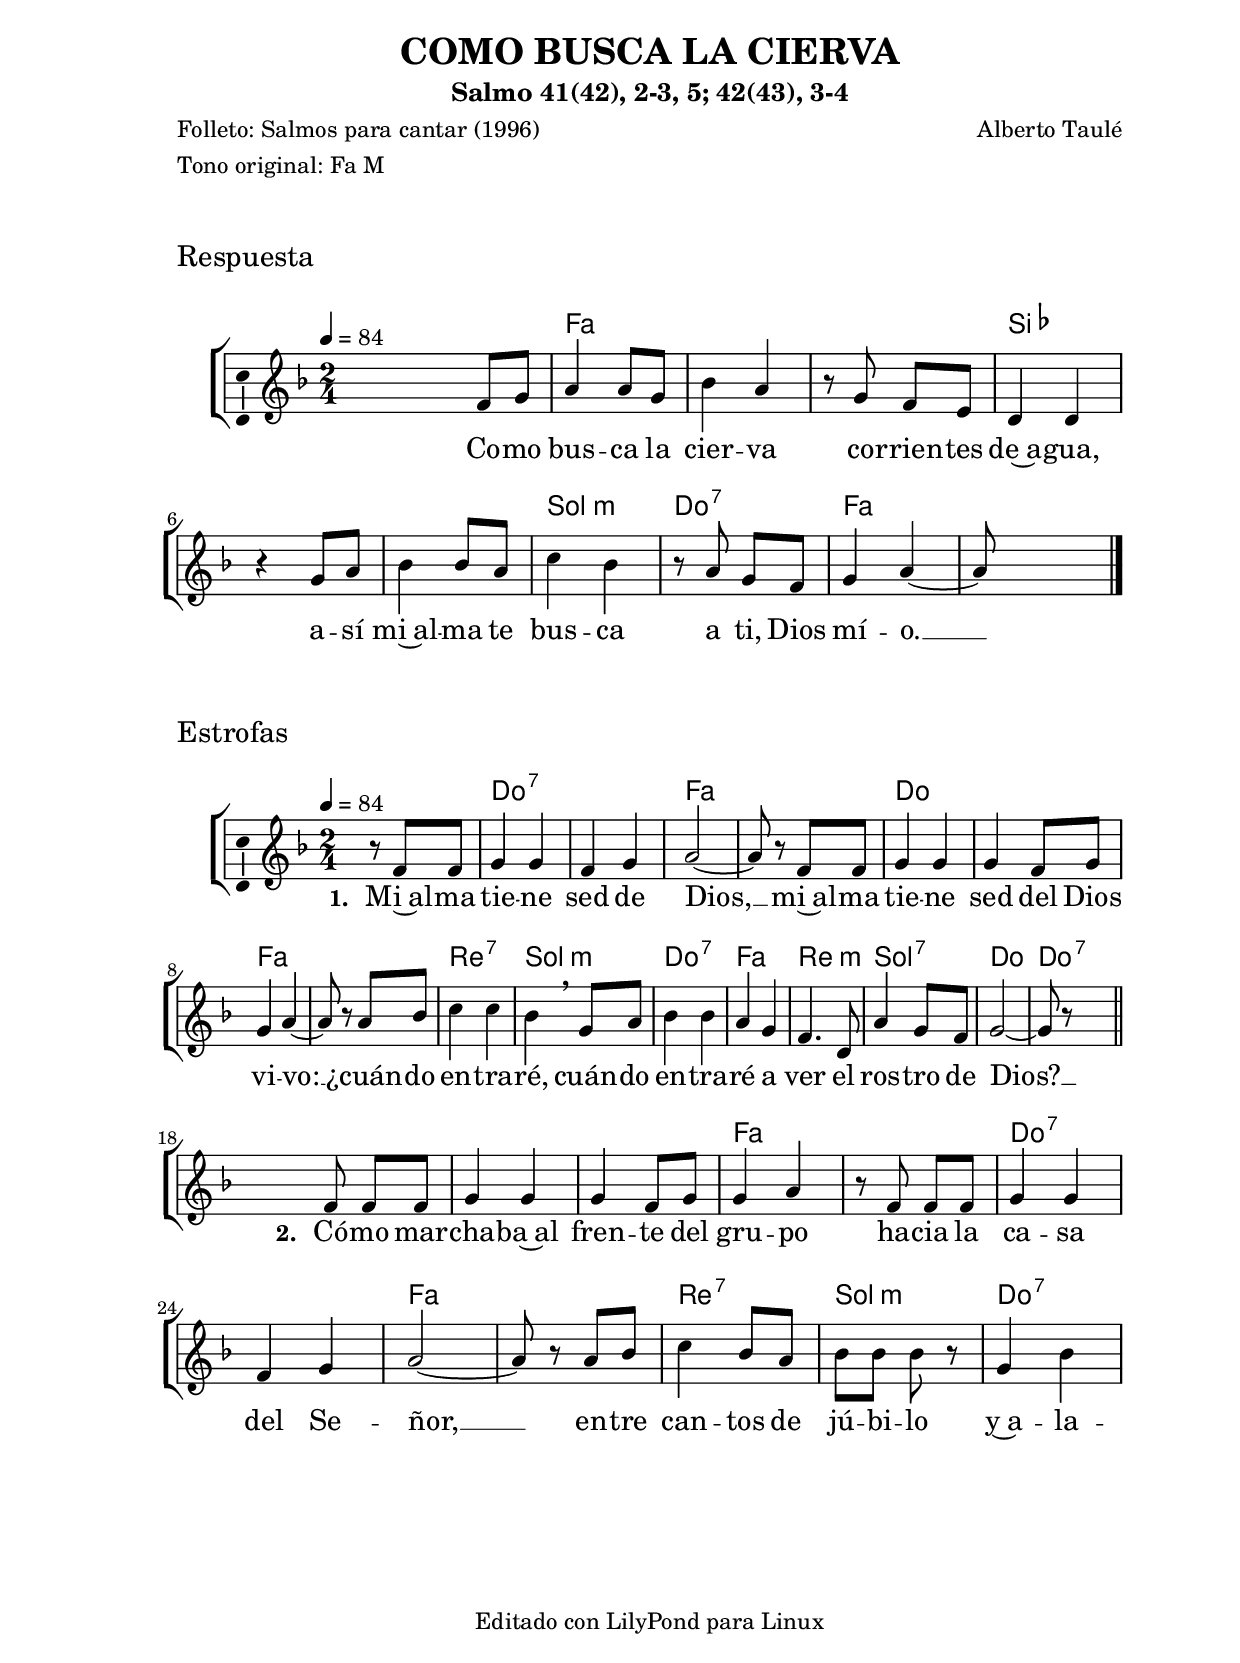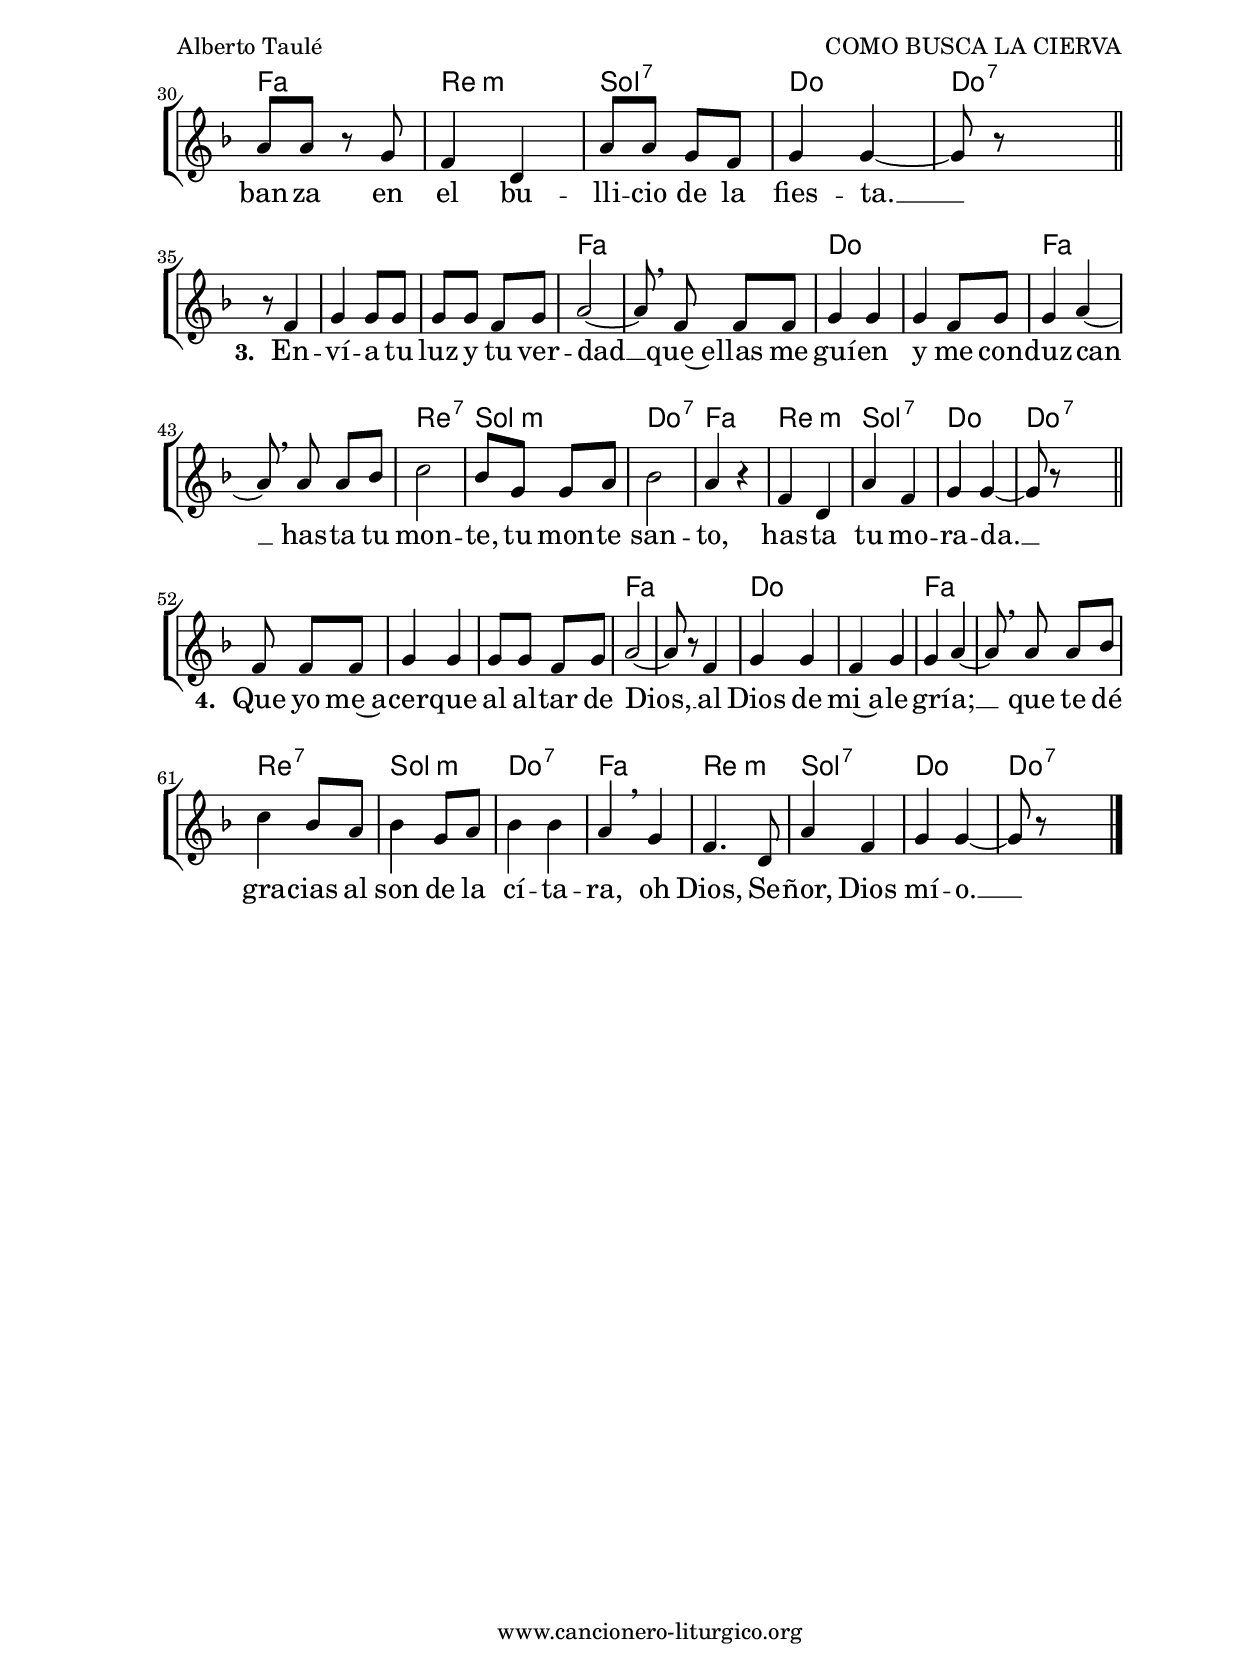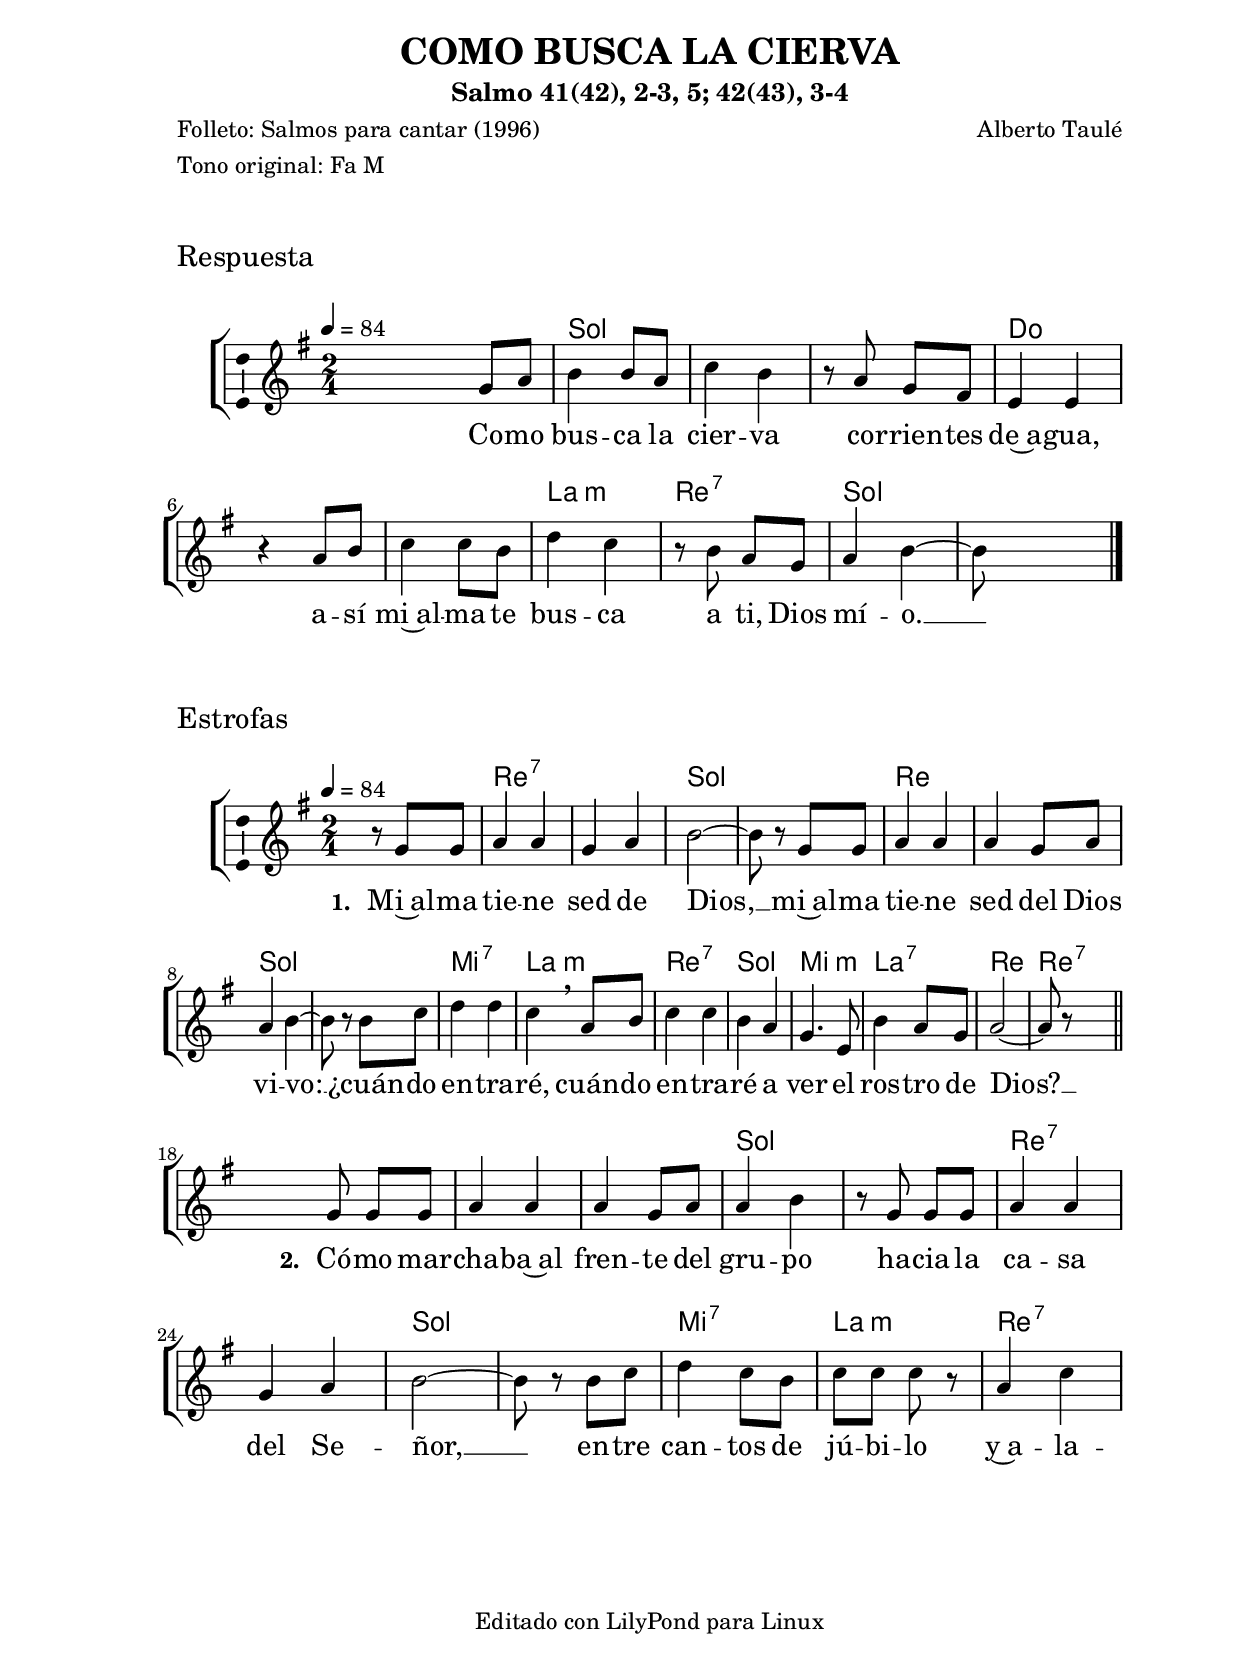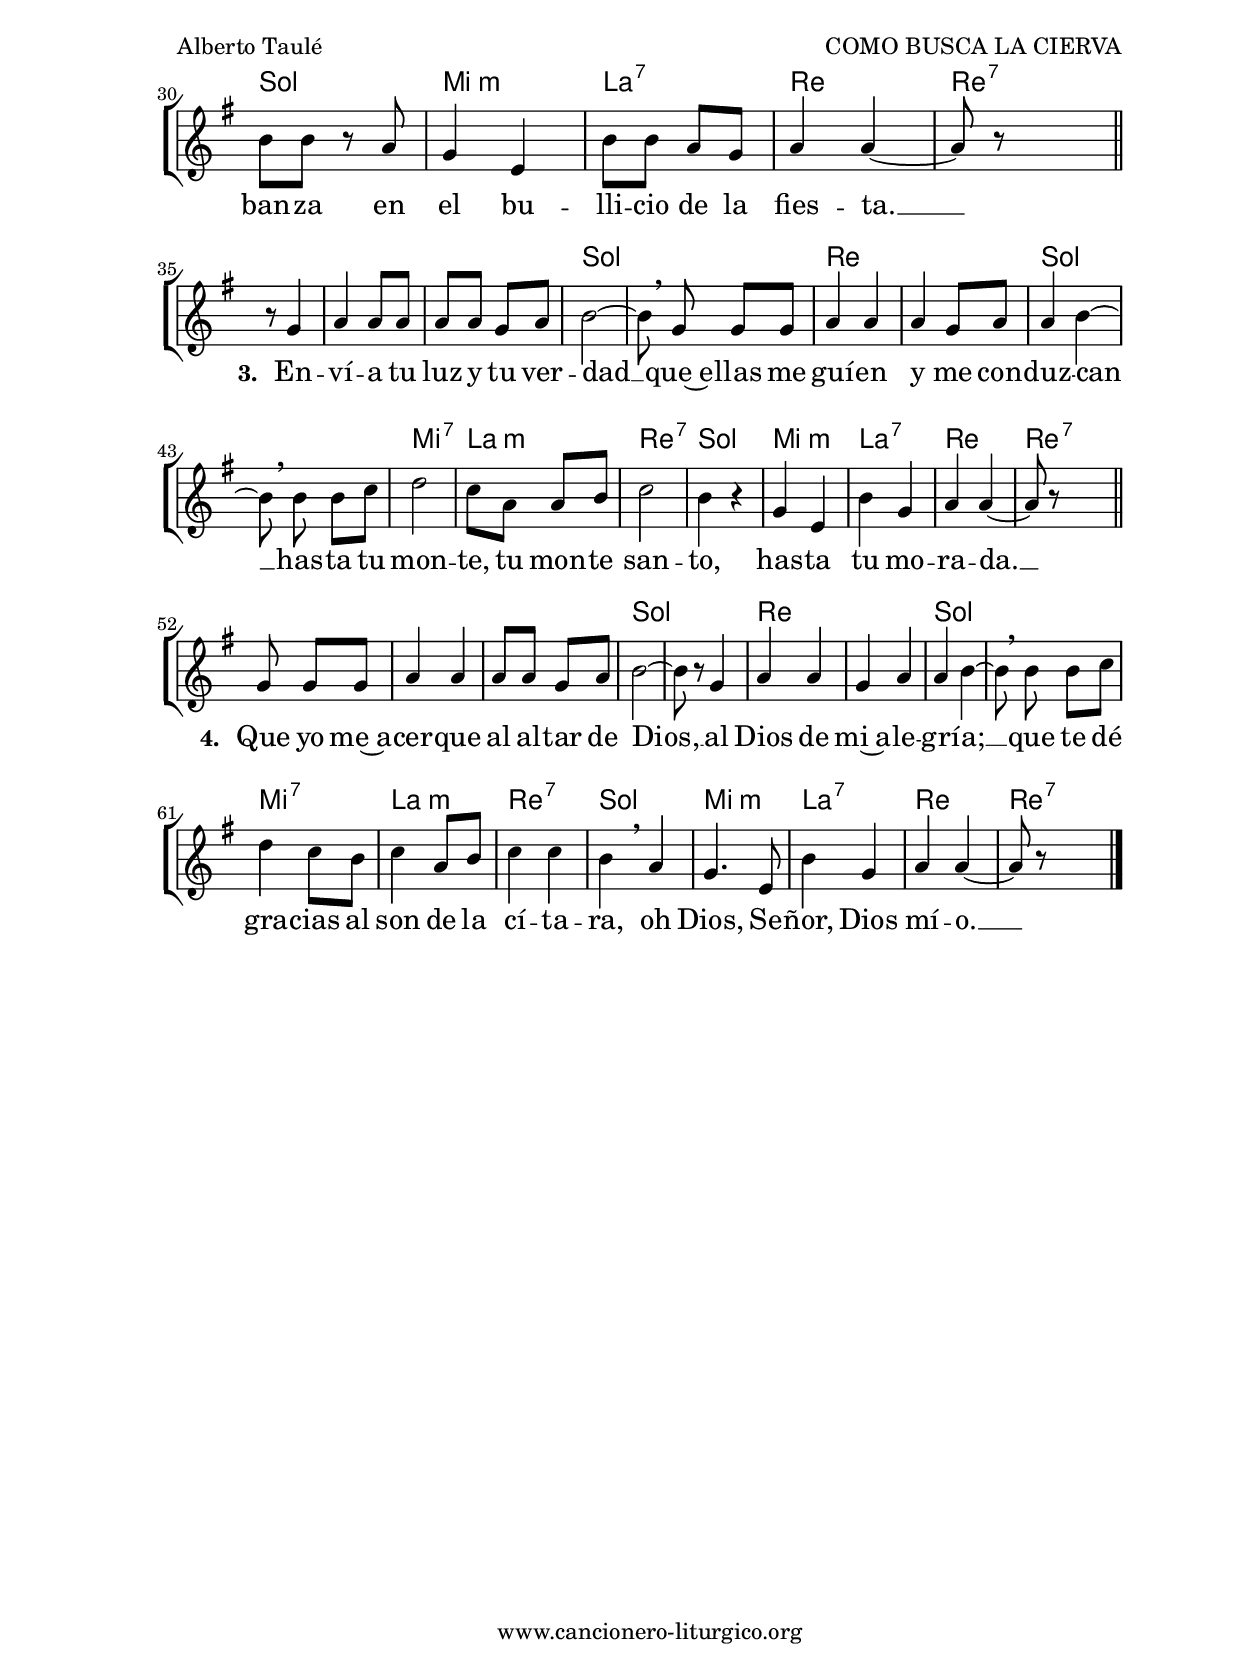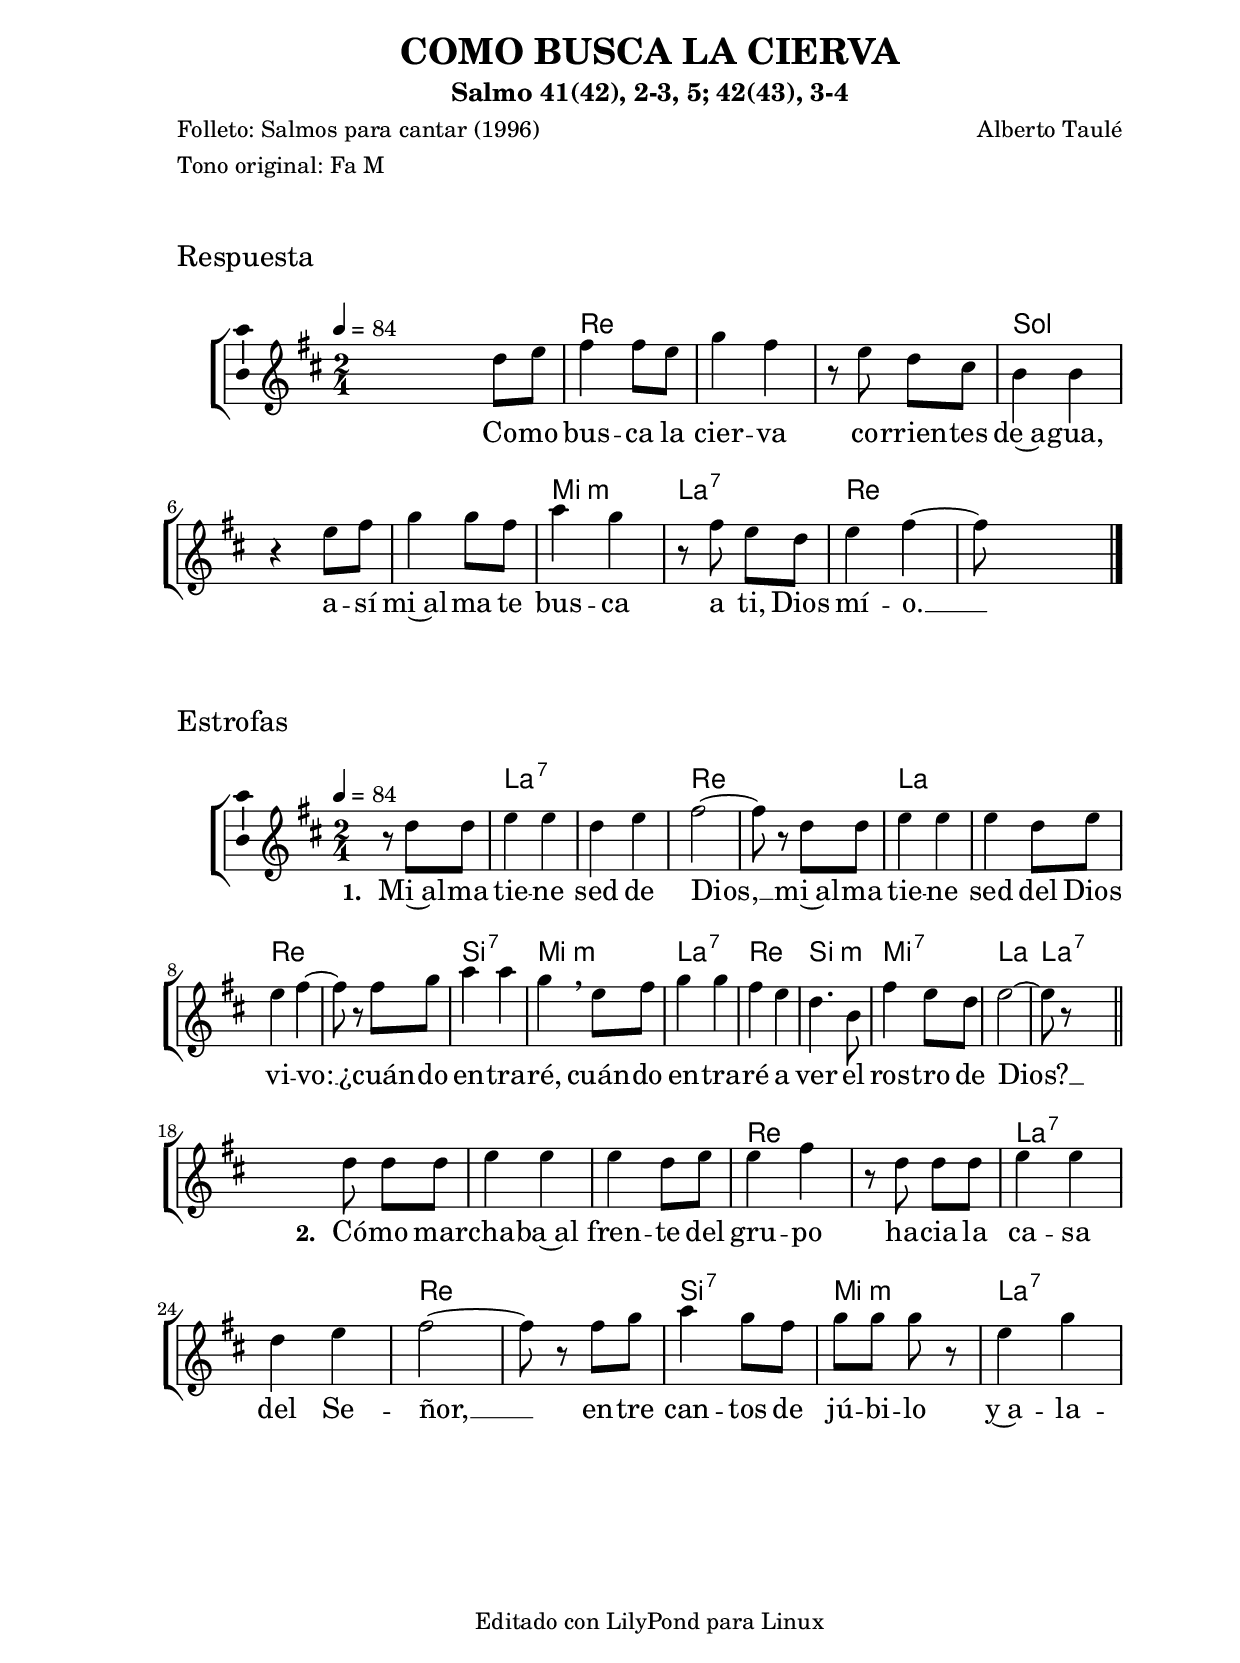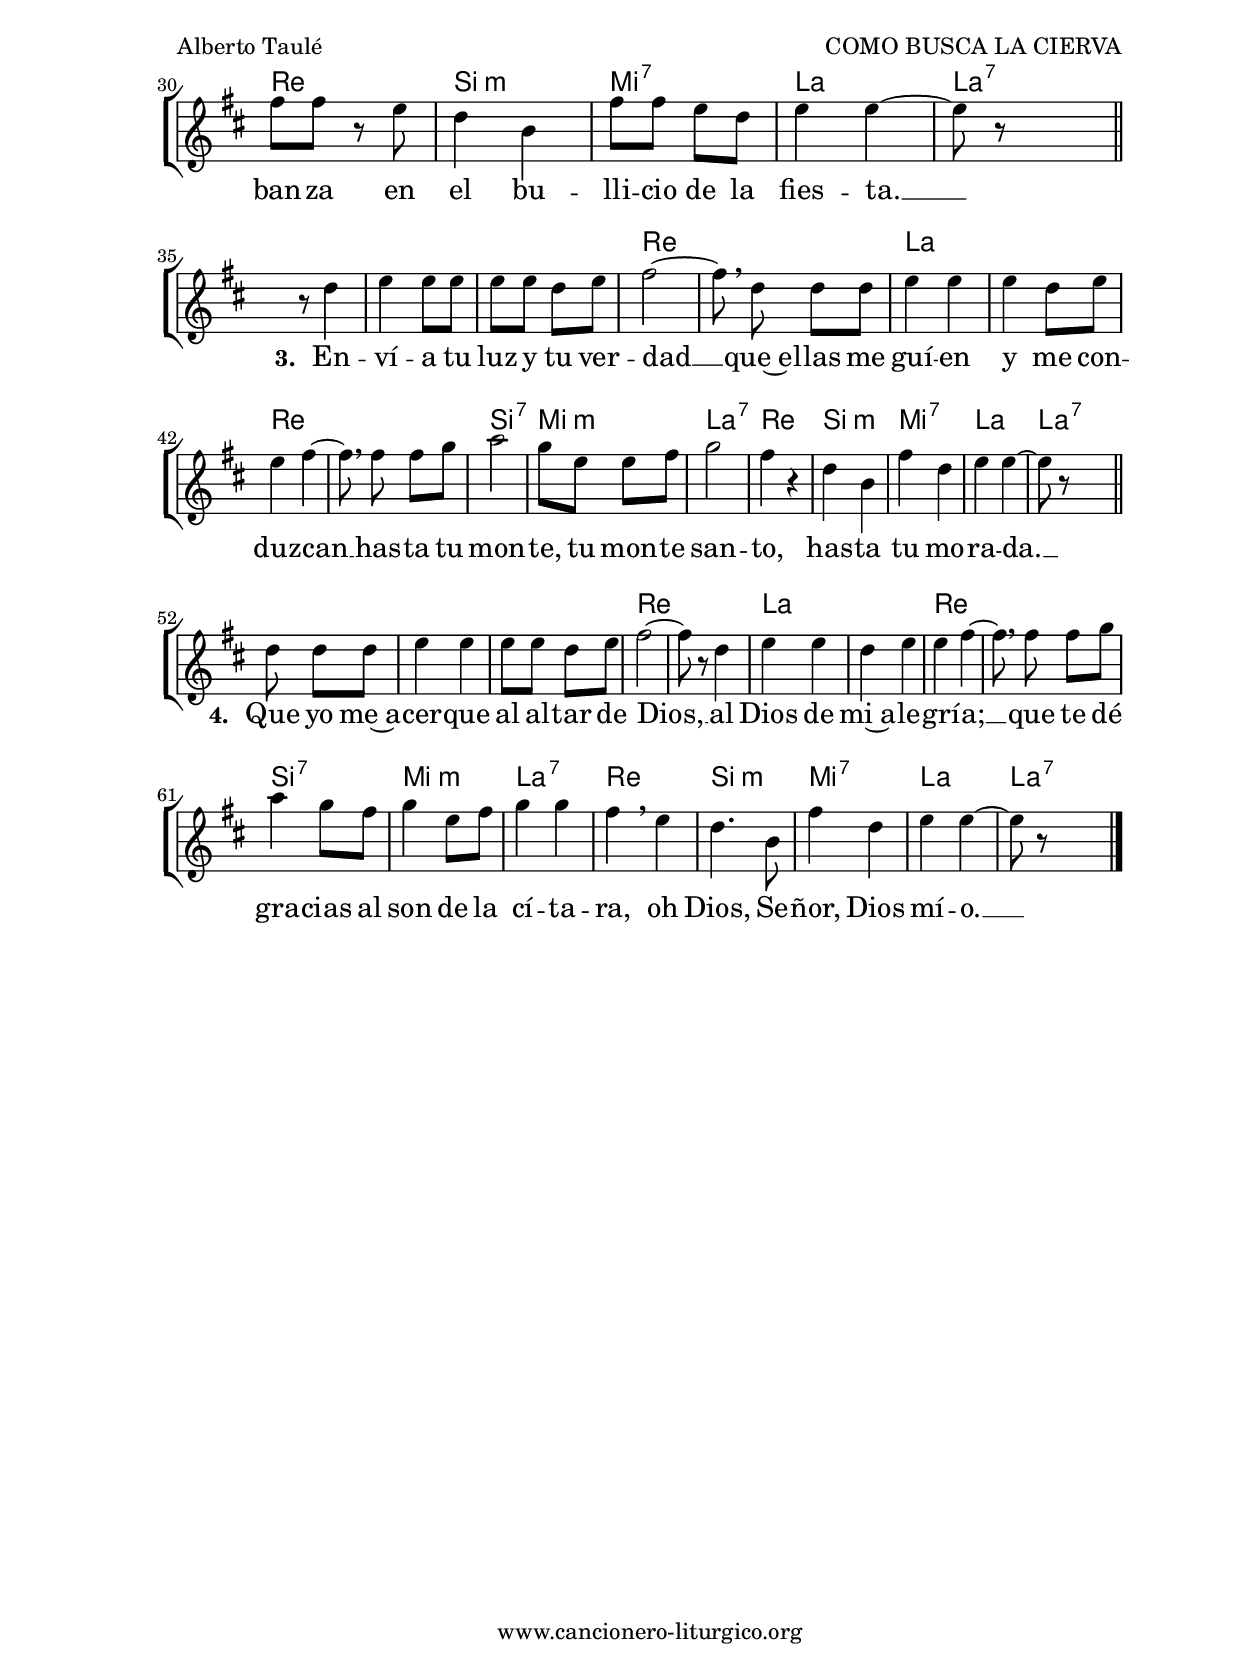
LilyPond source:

%
%para convertir .midi en .wav:
%timidity filename.midi -Ow -o finename.wav
%
%
%Para convertir de .wav a .mp3:
%lame -h -m j filename.wav
%
%
%para escuchar el midi:
%timidity nombrefichero.midi
%


%versión de lilypond para la que se ha escrito esta partitura:
\version "2.16.0"

	%Tamaño papel
	#(set-default-paper-size "a4")
	%Tamaño partitura
	#(set-global-staff-size 20)
	%No responde al pulsar sobre una nota
	#(ly:set-option 'point-and-click #f)

%parámetros del encabezamiento:
\header {
	title = "COMO BUSCA LA CIERVA"
	subtitle = "Salmo 41(42), 2-3, 5; 42(43), 3-4"
	composer = "Alberto Taulé"
	poet = "Folleto: Salmos para cantar (1996)"
	meter = "Tono original: Fa M"
	arranger = ""
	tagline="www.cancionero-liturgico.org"
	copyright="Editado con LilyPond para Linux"
	}

%parámetros asociados al papel:
\paper  {
	oddHeaderMarkup = \markup {\fill-line { \on-the-fly #not-first-page \fromproperty #'header:title \on-the-fly #not-first-page \fromproperty #'header:composer }}
	evenHeaderMarkup = \markup {\fill-line { \fromproperty #'header:composer \fromproperty #'header:title }}
	#(set-paper-size "a4")
	print-page-number = ##f
	first-page-number = 1
	print-first-page-number = ##f
	head-separation = 3.0 \cm
	top-margin = 2.0 \cm
	bottom-margin = 0.5\cm
	left-margin = 3.0 \cm
	line-width = 16.0 \cm 
	indent = 8\mm
	interscoreline = 2.\mm
	between-system-space = 15\mm
%	para que las partituras no llenen la hoja:
	ragged-bottom = ##t
%	idem para la última hoja:
	ragged-last-bottom = ##f
%	para que las partituras llenen el ancho del papel:
	ragged-last = ##f
	after-title-space = 2.5 \cm
%page-count=2
%system-count=8

	%Flexible Vertical Spacing
	markup-system-spacing =
	#'((basic-distance . 5) (minimum-distance . 3) (padding . 3))
	score-markup-spacing =
	#'((basic-distance . 15) (minimum-distance . 10) (padding . 3))
%	score-system-spacing =
%	#'((basic-distance . 15) (minimum-distance . 10) (padding . 5))
	system-system-spacing =
	#'((basic-distance . 5) (minimum-distance . 3) (padding . 3))
	markup-markup-spacing =
	#'((basic-distance . 20) (minimum-distance . 15) (padding . 3))
	last-bottom-spacing =
	#'((basic-distance . 5) (minimum-distance . 5) (padding . 3))
%	top-system-spacing =
%	#'((basic-distance . 10) (minimum-distance . 5) (padding . 3))
%	top-markup-spacing =
%	#'((basic-distance . 15) (minimum-distance . 10) (padding . 3))

	}


%parámetros que afectan a toda la partitura:
global =  {
	%clave de sol (G):
	\clef G
	%armadura:
%%%	\transpose b c'
	\key f \major
	\tempo 4=84
	\set Score.tempoHideNote = ##f
	}


%%%%%%%%%%%%%%%%%%%%%%%%%%%%%%%%%%%%%%%%%%%%%%%%%%%%%%%
%%%%%%%%%%%%%%%%%%%%%%%%%%%%%%%%%%%%%%%%%%%%%%%%%%%%%%%
%%%%%%%%%%%%%%%%%%%%%%%%%%%%%%%%%%%%%%%%%%%%%%%%%%%%%%%


acordesrespuno = {
	\italianChords
	\chordmode {
%%%	\transpose b c'
{

s2
f2 s s bes s s g:m c:7 f s

}
}
}

melodiarespuno = 
%%%	\transpose b c'
{
	\relative c'{

\time 2/4

s4 f8 g
a4 a8 g
bes4 a
r8 g8 f e
d4 d
r4 g8 a
bes4 bes8 a
c4 bes
r8 a8 g f
g4 a~
a8 s8 s4

\bar "|."
}
}


textorespuno = \lyricmode {

Co -- mo bus -- ca la cier -- va co -- rrien -- tes de~a -- gua,
a -- sí mi~al -- ma te bus -- ca a ti, Dios mí -- o. __

	}

acordesrespunoStaff = \context ChordNames = acordesrespunoStaff <<
	\set chordChanges = ##t
	\acordesrespuno
	>>


vozrespunoStaff = \context Voice = vozrespunoStaff
\with {\consists "Ambitus_engraver"}
<<
%	\set Staff.instrumentName = ""
%	\set Staff.shortInstrumentName = ""
%	\set Staff.midiInstrument = #"clarinet"
%	\set Staff.midiInstrument = #"cello"
%	\set Staff.midiInstrument = #"flute"
	\set Staff.midiInstrument = #"electric guitar (jazz)"
%	\set Staff.midiInstrument = #"english horn"
%	\set Staff.midiInstrument = #"violin"
%	\set Staff.midiInstrument = #"glockenspiel"
	\set Staff.midiMinimumVolume = #0.7
	\set Staff.midiMaximumVolume = #0.9
	\global
	\melodiarespuno
	>>

textorespunoStaff = \context Lyrics = textorespunoStaff <<
	\lyricsto vozrespunoStaff \textorespuno
	>>


%%%%%%%%%%%%%%%%%%%%%%%%%%%%%%%%%%%%%%%%%%%%%%%%%%%%%%%
%%%%%%%%%%%%%%%%%%%%%%%%%%%%%%%%%%%%%%%%%%%%%%%%%%%%%%%
%%%%%%%%%%%%%%%%%%%%%%%%%%%%%%%%%%%%%%%%%%%%%%%%%%%%%%%


acordesrespest = {
	\italianChords
	\chordmode {
%%%	\transpose b c'
{

s2
c2:7 s f s c s f s d:7 g:m c:7 f d:m g:7 c c:7

s2
c2:7 s f s c:7 s f s d:7 g:m c:7 f d:m g:7 c c:7

s2
c2:7 s f s c s f s d:7 g:m c:7 f d:m g:7 c c:7

s2
c2:7 s f s c s f s d:7 g:m c:7 f d:m g:7 c c:7

}
}
}

melodiarespest = 
%%%	\transpose b c'
{
	\relative c'{

\time 2/4

s8 r8 f8 f
g4 g
f4 g
a2~
a8 r8 f8 f
g4 g
g4 f8 g
g4 a~
a8 r8 a8 bes
c4 c
bes4 \breathe g8 a
bes4 bes
a4 g
f4. d8
a'4 g8 f
g2~
g8 r8 s4

\bar "||"
\break

s8 f8 f f
g4 g
g4 f8 g
g4 a
r8 f8 f f
g4 g

\break

f4 g
a2~
a8 r8 a8 bes
c4 bes8 a
bes8 bes bes r8
g4 bes
a8 a r8 g8
f4 d
a'8 a g f
g4 g~
g8 r8 s4

\bar "||"
\break

s8 r8 f4
g4 g8 g
g8 g f g
a2~
a8 \noBeam \breathe f8 f f
g4 g
g4 f8 g
g4 a~
a8 \noBeam \breathe a8 a bes
c2
bes8 g g a
bes2
a4 r4
f4 d
a'4 f
g4 g~
g8 r8 s4

\bar "||"
\break

s8 f8 f f
g4 g
g8 g f g
a2~
a8 r8 f4
g4 g
f4 g
g4 a~
a8 \noBeam \breathe a8 a bes
c4 bes8 a
bes4 g8 a
bes4 bes
a4 \breathe g
f4. d8
a'4 f
g4 g~
g8 r8 s4

\bar "|."
}
}


textorespest = \lyricmode {

\set stanza =#"1. " Mi~al -- ma tie -- ne sed de Dios, __
mi~al -- ma tie -- ne sed del Dios vi -- vo: __
¿cuán -- do en -- tra -- ré, cuán -- do en -- tra -- ré a ver el ros -- tro de Dios? __

\set stanza =#"2. " Có -- mo mar -- cha -- ba~al fren -- te del gru -- po
ha -- cia la ca -- sa del Se -- ñor, __
en -- tre can -- tos de jú -- bi -- lo
y~a -- la -- ban -- za en el bu -- lli -- cio de la fies -- ta. __

\set stanza =#"3. " En -- ví -- a tu luz y tu ver -- dad __
que~e -- llas me guí -- en y me con -- duz -- can __
has -- ta tu mon -- te, tu mon -- te san -- to,
has -- ta tu mo -- ra -- da. __

\set stanza =#"4. " Que yo me~a -- cer -- que al al -- tar de Dios, __
al Dios de mi~a -- le -- grí -- a; __
que te dé gra -- cias al son de la cí -- ta -- ra,
oh Dios, Se -- ñor, Dios mí -- o. __

	}

acordesrespestStaff = \context ChordNames = acordesrespestStaff <<
	\set chordChanges = ##t
	\acordesrespest
	>>


vozrespestStaff = \context Voice = vozrespestStaff
\with {\consists "Ambitus_engraver"}
<<
%	\set Staff.instrumentName = ""
%	\set Staff.shortInstrumentName = ""
%	\set Staff.midiInstrument = #"clarinet"
%	\set Staff.midiInstrument = #"cello"
%	\set Staff.midiInstrument = #"flute"
	\set Staff.midiInstrument = #"electric guitar (jazz)"
%	\set Staff.midiInstrument = #"english horn"
%	\set Staff.midiInstrument = #"violin"
%	\set Staff.midiInstrument = #"glockenspiel"
	\set Staff.midiMinimumVolume = #0.7
	\set Staff.midiMaximumVolume = #0.9
	\global
	\melodiarespest
	>>

textorespestStaff = \context Lyrics = textorespestStaff <<
	\lyricsto vozrespestStaff \textorespest
	>>


%%%%%%%%%%%%%%%%%%%%%%%%%%%%%%%%%%%%%%%%%%%%%%%%%%%%%%%
%%%%%%%%%%%%%%%%%%%%%%%%%%%%%%%%%%%%%%%%%%%%%%%%%%%%%%%
%%%%%%%%%%%%%%%%%%%%%%%%%%%%%%%%%%%%%%%%%%%%%%%%%%%%%%%


\book {
	\score {
		\context ChoirStaff {
			\override StaffGroup.SystemStartBracket #'collapse-height = #1
			\override Score.SystemStartBar #'collapse-height = #1
			<<
			\acordesrespunoStaff
			\vozrespunoStaff
			\textorespunoStaff
			>>
			}
		\layout {
	    		\context {
				\Lyrics
				\override LyricText #'font-size = #2
				}
	   		 \context {
				\Score
				\override StaffSymbol #'staff-space = #(magstep +3)
				}
			}
		\header{piece=\markup{\fontsize #2 "Respuesta"}}
		}
	\score {
		\context ChoirStaff {
			\override StaffGroup.SystemStartBracket #'collapse-height = #1
			\override Score.SystemStartBar #'collapse-height = #1
			<<
			\acordesrespestStaff
			\vozrespestStaff
			\textorespestStaff
			>>
			}
		\layout {
	    		\context {
				\Lyrics
				\override LyricText #'font-size = #2
				}
	   		 \context {
				\Score
				\override StaffSymbol #'staff-space = #(magstep +3)
				}
			}
		\header{piece=\markup{\fontsize #2 "Estrofas"}}
		}
	\score {
		\unfoldRepeats
		\context ChoirStaff {
			<<
			\acordesrespunoStaff
			\vozrespunoStaff
			>>
			<<
			\acordesrespestStaff
			\vozrespestStaff
			>>
			}
		\midi {
	  		\context {
	  			\Score
				tempoWholesPerMinute = #(ly:make-moment 70 4)
				}
			}
		}
	}

#(define output-suffix "C")
\book {
	\score {
		\context ChoirStaff {
			\override StaffGroup.SystemStartBracket #'collapse-height = #1
			\override Score.SystemStartBar #'collapse-height = #1
\transpose c d
			<<
			\acordesrespunoStaff
			\vozrespunoStaff
			\textorespunoStaff
			>>
			}
		\layout {
	    		\context {
				\Lyrics
				\override LyricText #'font-size = #2
				}
	   		 \context {
				\Score
				\override StaffSymbol #'staff-space = #(magstep +3)
				}
			}
		\header{piece=\markup{\fontsize #2 "Respuesta"}}
		}
	\score {
		\context ChoirStaff {
			\override StaffGroup.SystemStartBracket #'collapse-height = #1
			\override Score.SystemStartBar #'collapse-height = #1
\transpose c d
			<<
			\acordesrespestStaff
			\vozrespestStaff
			\textorespestStaff
			>>
			}
		\layout {
	    		\context {
				\Lyrics
				\override LyricText #'font-size = #2
				}
	   		 \context {
				\Score
				\override StaffSymbol #'staff-space = #(magstep +3)
				}
			}
		\header{piece=\markup{\fontsize #2 "Estrofas"}}
		}
	}

#(define output-suffix "S")
\book {
	\score {
		\context ChoirStaff {
			\override StaffGroup.SystemStartBracket #'collapse-height = #1
			\override Score.SystemStartBar #'collapse-height = #1
\transpose c a
			<<
			\acordesrespunoStaff
			\vozrespunoStaff
			\textorespunoStaff
			>>
			}
		\layout {
	    		\context {
				\Lyrics
				\override LyricText #'font-size = #2
				}
	   		 \context {
				\Score
				\override StaffSymbol #'staff-space = #(magstep +3)
				}
			}
		\header{piece=\markup{\fontsize #2 "Respuesta"}}
		}
	\score {
		\context ChoirStaff {
			\override StaffGroup.SystemStartBracket #'collapse-height = #1
			\override Score.SystemStartBar #'collapse-height = #1
\transpose c a
			<<
			\acordesrespestStaff
			\vozrespestStaff
			\textorespestStaff
			>>
			}
		\layout {
	    		\context {
				\Lyrics
				\override LyricText #'font-size = #2
				}
	   		 \context {
				\Score
				\override StaffSymbol #'staff-space = #(magstep +3)
				}
			}
		\header{piece=\markup{\fontsize #2 "Estrofas"}}
		}
	}



